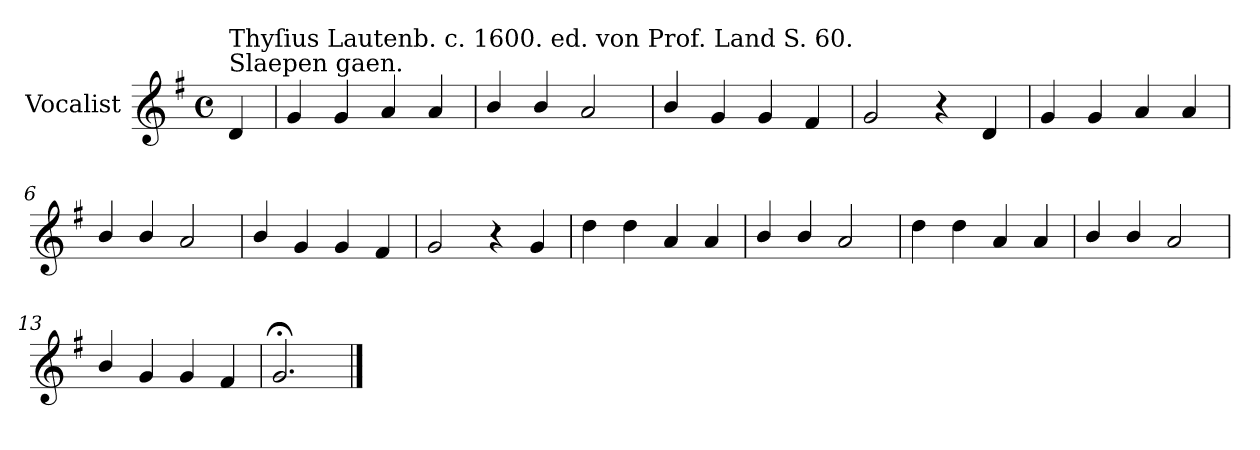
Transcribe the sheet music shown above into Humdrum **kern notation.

**kern
*part1
*staff1
*I"Vocalist
*k[f#]
*G:
*M4/4
*met(c)
=
!LO:TX:a:t=Slaepen gaen.
!LO:TX:a:t=Thyſius Lautenb. c. 1600. ed. von Prof. Land S. 60.
4d
=1
4g
4g
4a
4a
=2
4b/
4b/
2a
=3
4b/
4g
4g
4f#
=4
2g
4r
4d
=5
4g
4g
4a
4a
=6
4b/
4b/
2a
=7
4b/
4g
4g
4f#
=8
2g
4r
4g
=9
4dd
4dd
4a
4a
=10
4b/
4b/
2a
=11
4dd
4dd
4a
4a
=12
4b/
4b/
2a
=13
4b/
4g
4g
4f#
=14
2.g;<
==
*-
